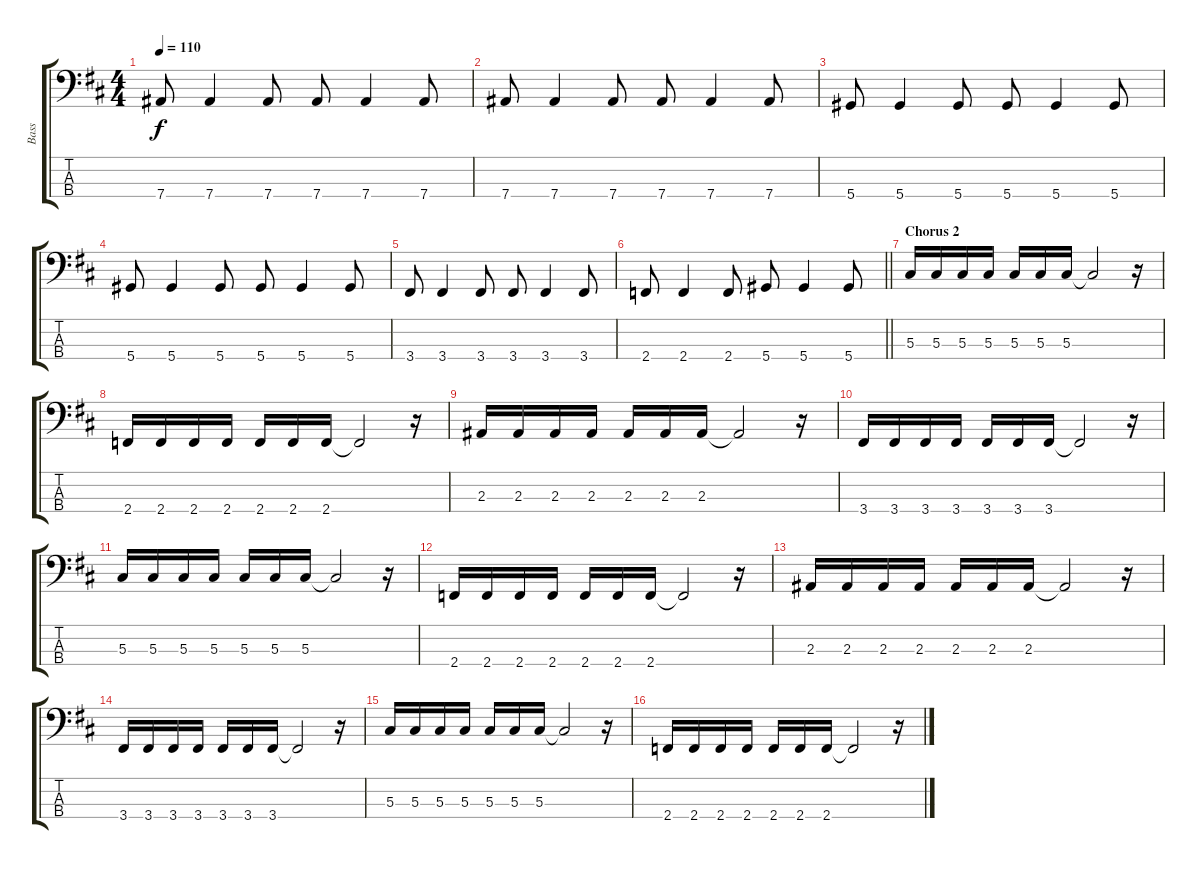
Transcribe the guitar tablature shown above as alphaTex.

\track ("Bass" "Bass") {instrument electricbassfinger}
\staff {score tabs}
\tuning (Gb2 Db2 Ab1 Eb1) {hide}
\ts (4 4)
\tempo 110
\clef f4
\ks d
7.4.8{dy f} 7.4.4 7.4.8 7.4.8 7.4.4 7.4.8 |
7.4.8 7.4.4 7.4.8 7.4.8 7.4.4 7.4.8 |
5.4.8 5.4.4 5.4.8 5.4.8 5.4.4 5.4.8 |
5.4.8 5.4.4 5.4.8 5.4.8 5.4.4 5.4.8 |
3.4.8 3.4.4 3.4.8 3.4.8 3.4.4 3.4.8 |
\barLineRight lightlight
2.4.8 2.4.4 2.4.8 5.4.8 5.4.4 5.4.8 |
\section ("" "Chorus 2")
5.3.16{volume 10} 5.3.16 5.3.16 5.3.16 5.3.16 5.3.16 5.3.16 5.3{t}.2 r.16 |
2.4.16 2.4.16 2.4.16 2.4.16 2.4.16 2.4.16 2.4.16 2.4{t}.2 r.16 |
2.3.16 2.3.16 2.3.16 2.3.16 2.3.16 2.3.16 2.3.16 2.3{t}.2 r.16 |
3.4.16 3.4.16 3.4.16 3.4.16 3.4.16 3.4.16 3.4.16 3.4{t}.2 r.16 |
5.3.16 5.3.16 5.3.16 5.3.16 5.3.16 5.3.16 5.3.16 5.3{t}.2 r.16 |
2.4.16 2.4.16 2.4.16 2.4.16 2.4.16 2.4.16 2.4.16 2.4{t}.2 r.16 |
2.3.16 2.3.16 2.3.16 2.3.16 2.3.16 2.3.16 2.3.16 2.3{t}.2 r.16 |
3.4.16 3.4.16 3.4.16 3.4.16 3.4.16 3.4.16 3.4.16 3.4{t}.2 r.16 |
5.3.16 5.3.16 5.3.16 5.3.16 5.3.16 5.3.16 5.3.16 5.3{t}.2 r.16 |
2.4.16 2.4.16 2.4.16 2.4.16 2.4.16 2.4.16 2.4.16 2.4{t}.2 r.16
